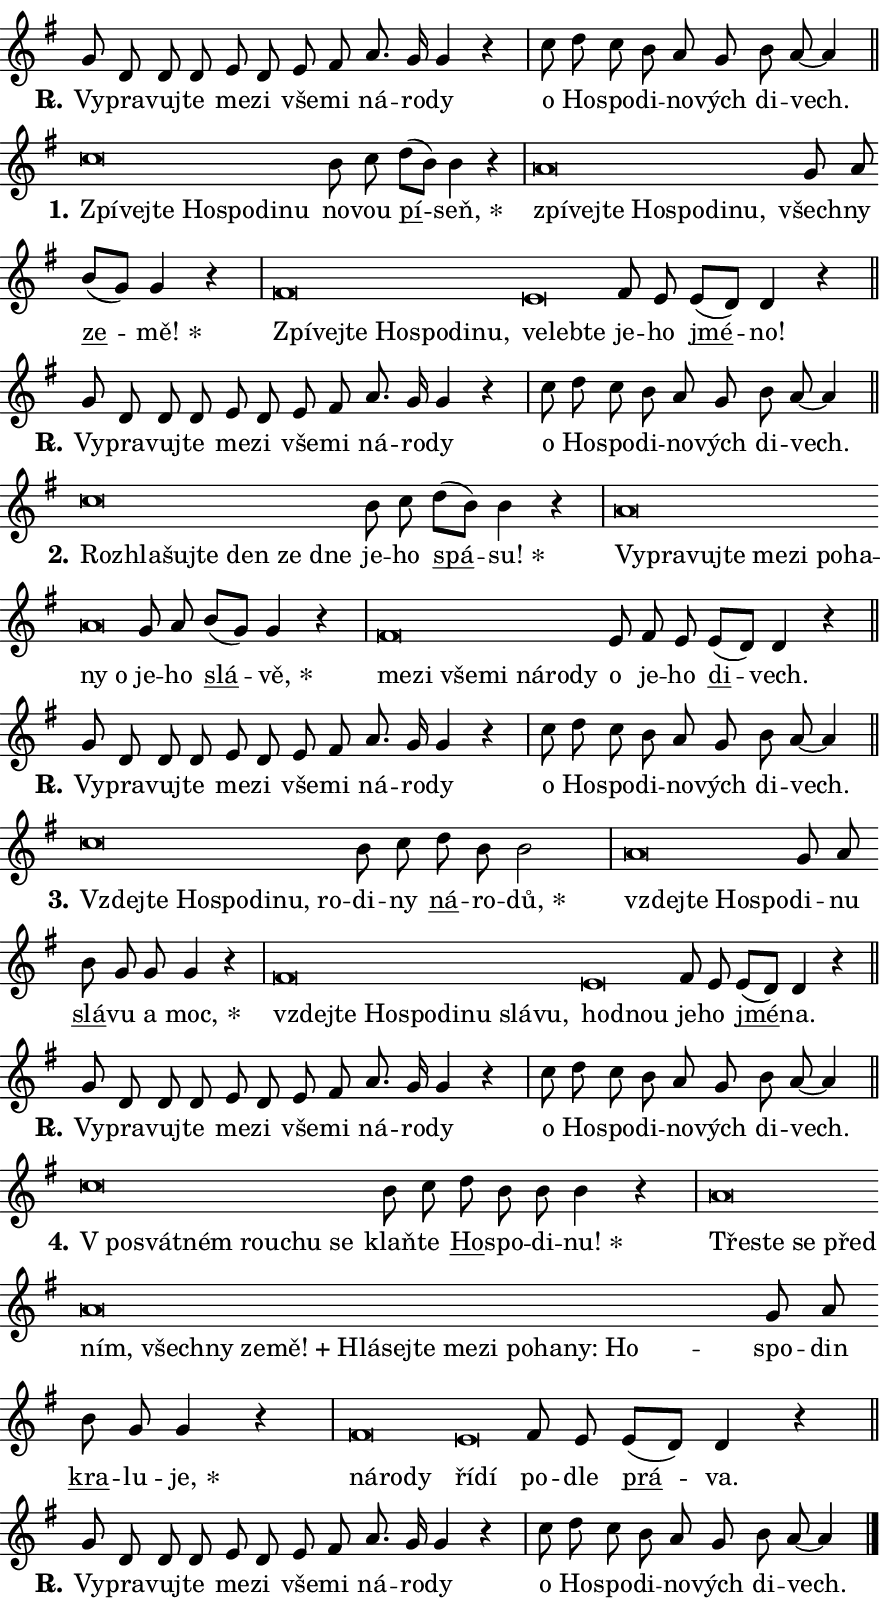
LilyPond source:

\version "2.24.0"
\header { tagline = "" }
\paper {
  indent = 0\cm
  top-margin = 0\cm
  right-margin = 0.13\cm % to fit lyric hyphens
  bottom-margin = 0\cm
  left-margin = 0\cm
  paper-width = 15\cm
  page-breaking = #ly:one-page-breaking
  system-system-spacing.basic-distance = #11
  score-system-spacing.basic-distance = #11
  ragged-last = ##f
}


%% Author: Thomas Morley
%% https://lists.gnu.org/archive/html/lilypond-user/2020-05/msg00002.html
#(define (line-position grob)
"Returns position of @var[grob} in current system:
   @code{'start}, if at first time-step
   @code{'end}, if at last time-step
   @code{'middle} otherwise
"
  (let* ((col (ly:item-get-column grob))
         (ln (ly:grob-object col 'left-neighbor))
         (rn (ly:grob-object col 'right-neighbor))
         (col-to-check-left (if (ly:grob? ln) ln col))
         (col-to-check-right (if (ly:grob? rn) rn col))
         (break-dir-left
           (and
             (ly:grob-property col-to-check-left 'non-musical #f)
             (ly:item-break-dir col-to-check-left)))
         (break-dir-right
           (and
             (ly:grob-property col-to-check-right 'non-musical #f)
             (ly:item-break-dir col-to-check-right))))
        (cond ((eqv? 1 break-dir-left) 'start)
              ((eqv? -1 break-dir-right) 'end)
              (else 'middle))))

#(define (tranparent-at-line-position vctor)
  (lambda (grob)
  "Relying on @code{line-position} select the relevant enry from @var{vctor}.
Used to determine transparency,"
    (case (line-position grob)
      ((end) (not (vector-ref vctor 0)))
      ((middle) (not (vector-ref vctor 1)))
      ((start) (not (vector-ref vctor 2))))))

noteHeadBreakVisibility =
#(define-music-function (break-visibility)(vector?)
"Makes @code{NoteHead}s transparent relying on @var{break-visibility}"
#{
  \override NoteHead.transparent =
    #(tranparent-at-line-position break-visibility)
#})

#(define delete-ledgers-for-transparent-note-heads
  (lambda (grob)
    "Reads whether a @code{NoteHead} is transparent.
If so this @code{NoteHead} is removed from @code{'note-heads} from
@var{grob}, which is supposed to be @code{LedgerLineSpanner}.
As a result ledgers are not printed for this @code{NoteHead}"
    (let* ((nhds-array (ly:grob-object grob 'note-heads))
           (nhds-list
             (if (ly:grob-array? nhds-array)
                 (ly:grob-array->list nhds-array)
                 '()))
           ;; Relies on the transparent-property being done before
           ;; Staff.LedgerLineSpanner.after-line-breaking is executed.
           ;; This is fragile ...
           (to-keep
             (remove
               (lambda (nhd)
                 (ly:grob-property nhd 'transparent #f))
               nhds-list)))
      ;; TODO find a better method to iterate over grob-arrays, similiar
      ;; to filter/remove etc for lists
      ;; For now rebuilt from scratch
      (set! (ly:grob-object grob 'note-heads)  '())
      (for-each
        (lambda (nhd)
          (ly:pointer-group-interface::add-grob grob 'note-heads nhd))
        to-keep))))

squashNotes = {
  \override NoteHead.X-extent = #'(-0.2 . 0.2)
  \override NoteHead.Y-extent = #'(-0.75 . 0)
  \override NoteHead.stencil =
    #(lambda (grob)
       (let ((pos (ly:grob-property grob 'staff-position)))
         (begin
           (if (< pos -7) (display "ERROR: Lower brevis then expected\n") (display ""))
           (if (<= pos -6) ly:text-interface::print ly:note-head::print))))
}
unSquashNotes = {
  \revert NoteHead.X-extent
  \revert NoteHead.Y-extent
  \revert NoteHead.stencil
}

hideNotes = \noteHeadBreakVisibility #begin-of-line-visible
unHideNotes = \noteHeadBreakVisibility #all-visible

% work-around for resetting accidentals
% https://lilypond.org/doc/v2.23/Documentation/notation/displaying-rhythms#unmetered-music
cadenzaMeasure = {
  \cadenzaOff
  \partial 1024 s1024
  \cadenzaOn
}

#(define-markup-command (accent layout props text) (markup?)
  "Underline accented syllable"
  (interpret-markup layout props
    #{\markup \override #'(offset . 4.3) \underline { #text }#}))

responsum = \markup \concat {
  "R" \hspace #-1.05 \path #0.1 #'((moveto 0 0.07) (lineto 0.9 0.8)) \hspace #0.05 "."
}

spaceSize = #0.6828661417322834 % exact space size for TeX Gyre Schola

\layout {
  \context {
    \Staff
    \remove "Time_signature_engraver"
    \override LedgerLineSpanner.after-line-breaking = #delete-ledgers-for-transparent-note-heads
  }
  \context {
    \Lyrics {
      \override LyricSpace.minimum-distance = \spaceSize
      \override LyricText.font-name = #"TeX Gyre Schola"
      \override LyricText.font-size = 1
      \override StanzaNumber.font-name = #"TeX Gyre Schola Bold"
      \override StanzaNumber.font-size = 1
    }
  }
  \context {
    \Score 
    \override NoteHead.text =
      #(lambda (grob) 
        (let ((pos (ly:grob-property grob 'staff-position)))
          #{\markup {
            \combine
              \halign #-0.55 \raise #(if (= pos -6) 0 0.5) \override #'(thickness . 2) \draw-line #'(3.2 . 0)
              \musicglyph "noteheads.sM1"
          }#}))
  }
}

% magnetic-lyrics.ily
%
%   written by
%     Jean Abou Samra <jean@abou-samra.fr>
%     Werner Lemberg <wl@gnu.org>
%
%   adapted by
%     Jiri Hon <jiri.hon@gmail.com>
%
% Version 2022-Apr-15

% https://www.mail-archive.com/lilypond-user@gnu.org/msg149350.html

#(define (Left_hyphen_pointer_engraver context)
   "Collect syllable-hyphen-syllable occurrences in lyrics and store
them in properties.  This engraver only looks to the left.  For
example, if the lyrics input is @code{foo -- bar}, it does the
following.

@itemize @bullet
@item
Set the @code{text} property of the @code{LyricHyphen} grob between
@q{foo} and @q{bar} to @code{foo}.

@item
Set the @code{left-hyphen} property of the @code{LyricText} grob with
text @q{foo} to the @code{LyricHyphen} grob between @q{foo} and
@q{bar}.
@end itemize

Use this auxiliary engraver in combination with the
@code{lyric-@/text::@/apply-@/magnetic-@/offset!} hook."
   (let ((hyphen #f)
         (text #f))
     (make-engraver
      (acknowledgers
       ((lyric-syllable-interface engraver grob source-engraver)
        (set! text grob)))
      (end-acknowledgers
       ((lyric-hyphen-interface engraver grob source-engraver)
        ;(when (not (grob::has-interface grob 'lyric-space-interface))
          (set! hyphen grob)));)
      ((stop-translation-timestep engraver)
       (when (and text hyphen)
         (ly:grob-set-object! text 'left-hyphen hyphen))
       (set! text #f)
       (set! hyphen #f)))))

#(define (lyric-text::apply-magnetic-offset! grob)
   "If the space between two syllables is less than the value in
property @code{LyricText@/.details@/.squash-threshold}, move the right
syllable to the left so that it gets concatenated with the left
syllable.

Use this function as a hook for
@code{LyricText@/.after-@/line-@/breaking} if the
@code{Left_@/hyphen_@/pointer_@/engraver} is active."
   (let ((hyphen (ly:grob-object grob 'left-hyphen #f)))
     (when hyphen
       (let ((left-text (ly:spanner-bound hyphen LEFT)))
         (when (grob::has-interface left-text 'lyric-syllable-interface)
           (let* ((common (ly:grob-common-refpoint grob left-text X))
                  (this-x-ext (ly:grob-extent grob common X))
                  (left-x-ext
                   (begin
                     ;; Trigger magnetism for left-text.
                     (ly:grob-property left-text 'after-line-breaking)
                     (ly:grob-extent left-text common X)))
                  ;; `delta` is the gap width between two syllables.
                  (delta (- (interval-start this-x-ext)
                            (interval-end left-x-ext)))
                  (details (ly:grob-property grob 'details))
                  (threshold (assoc-get 'squash-threshold details 0.2)))
             (when (< delta threshold)
               (let* (;; We have to manipulate the input text so that
                      ;; ligatures crossing syllable boundaries are not
                      ;; disabled.  For languages based on the Latin
                      ;; script this is essentially a beautification.
                      ;; However, for non-Western scripts it can be a
                      ;; necessity.
                      (lt (ly:grob-property left-text 'text))
                      (rt (ly:grob-property grob 'text))
                      (is-space (grob::has-interface hyphen 'lyric-space-interface))
                      (space (if is-space " " ""))
                      (extra-delta (if is-space spaceSize 0))
                      ;; Append new syllable.
                      (ltrt-space (if (and (string? lt) (string? rt))
                                (string-append lt space rt)
                                (make-concat-markup (list lt space rt))))
                      ;; Right-align `ltrt` to the right side.
                      (ltrt-space-markup (grob-interpret-markup
                               grob
                               (make-translate-markup
                                (cons (interval-length this-x-ext) 0)
                                (make-right-align-markup ltrt-space)))))
                 (begin
                   ;; Don't print `left-text`.
                   (ly:grob-set-property! left-text 'stencil #f)
                   ;; Set text and stencil (which holds all collected
                   ;; syllables so far) and shift it to the left.
                   (ly:grob-set-property! grob 'text ltrt-space)
                   (ly:grob-set-property! grob 'stencil ltrt-space-markup)
                   (ly:grob-translate-axis! grob (- (- delta extra-delta)) X))))))))))


#(define (lyric-hyphen::displace-bounds-first grob)
   ;; Make very sure this callback isn't triggered too early.
   (let ((left (ly:spanner-bound grob LEFT))
         (right (ly:spanner-bound grob RIGHT)))
     (ly:grob-property left 'after-line-breaking)
     (ly:grob-property right 'after-line-breaking)
     (ly:lyric-hyphen::print grob)))

squashThreshold = #0.4

\layout {
  \context {
    \Lyrics
    \consists #Left_hyphen_pointer_engraver
    \override LyricText.after-line-breaking =
      #lyric-text::apply-magnetic-offset!
    \override LyricHyphen.stencil = #lyric-hyphen::displace-bounds-first
    \override LyricText.details.squash-threshold = \squashThreshold
    \override LyricHyphen.minimum-distance = 0
    \override LyricHyphen.minimum-length = \squashThreshold
  }
}

squashText = \override LyricText.details.squash-threshold = 9999
unSquashText = \override LyricText.details.squash-threshold = \squashThreshold

leftText = \override LyricText.self-alignment-X = #LEFT
unLeftText = \revert LyricText.self-alignment-X

starOffset = #(lambda (grob) 
                (let ((x_offset (ly:self-alignment-interface::aligned-on-x-parent grob)))
                  (if (= x_offset 0) 0 (+ x_offset 1.2))))

star = #(define-music-function (syllable)(string?)
"Append star separator at the end of a syllable"
#{
  \once \override LyricText.X-offset = #starOffset
  \lyricmode { \markup {
    #syllable
    \override #'((font-name . "TeX Gyre Schola Bold")) \hspace #0.2 \lower #0.65 \larger "*"
  } }
#})

starAccent = #(define-music-function (syllable)(string?)
"Append star separator at the end of a syllable and make accent"
#{
  \once \override LyricText.X-offset = #starOffset
  \lyricmode { \markup {
    \accent #syllable
    \override #'((font-name . "TeX Gyre Schola Bold")) \hspace #0.2 \lower #0.65 \larger "*"
  } }
#})

breath = #(define-music-function (syllable)(string?)
"Append breathing indicator at the end of a syllable"
#{
  \lyricmode { \markup { #syllable "+" } }
#})

optionalBreath = #(define-music-function (syllable)(string?)
"Append optional breathing indicator at the end of a syllable"
#{
  \lyricmode { \markup { #syllable "(+)" } }
#})


\score {
    <<
        \new Voice = "melody" { \cadenzaOn \key g \major \relative { g'8 d d d e d e fis \bar "" a8. g16 g4 r \cadenzaMeasure \bar "|" c8 d c b \bar "" a g b a~ a4 \cadenzaMeasure \bar "||" \break } }
        \new Lyrics \lyricsto "melody" { \lyricmode { \set stanza = \responsum
Vy -- pra -- vuj -- te me -- zi vše -- mi ná -- ro -- dy o Ho -- spo -- di -- no -- vých di -- vech. } }
    >>
    \layout {}
}

\score {
    <<
        \new Voice = "melody" { \cadenzaOn \key g \major \relative { \squashNotes c''\breve*1/16 \hideNotes \breve*1/16 \bar "" \breve*1/16 \bar "" \breve*1/16 \bar "" \breve*1/16 \bar "" \breve*1/16 \breve*1/16 \bar "" \unHideNotes \unSquashNotes b8 c \bar "" d[( b)] b4 r \cadenzaMeasure \bar "|" \squashNotes a\breve*1/16 \hideNotes \breve*1/16 \bar "" \breve*1/16 \bar "" \breve*1/16 \bar "" \breve*1/16 \bar "" \breve*1/16 \breve*1/16 \bar "" \unHideNotes \unSquashNotes g8 a \bar "" b[( g)] g4 r \cadenzaMeasure \bar "|" \squashNotes fis\breve*1/16 \hideNotes \breve*1/16 \bar "" \breve*1/16 \bar "" \breve*1/16 \bar "" \breve*1/16 \bar "" \breve*1/16 \breve*1/16 \bar "" \unHideNotes \unSquashNotes \squashNotes e\breve*1/16 \hideNotes \breve*1/16 \breve*1/16 \bar "" \unHideNotes \unSquashNotes fis8 e \bar "" e[( d)] d4 r \cadenzaMeasure \bar "||" \break } }
        \new Lyrics \lyricsto "melody" { \lyricmode { \set stanza = "1."
\leftText Zpí -- \squashText vej -- te Ho -- spo -- di -- nu \unLeftText \unSquashText no -- vou \markup \accent pí -- \star seň, \leftText zpí -- \squashText vej -- te Ho -- spo -- di -- nu, \unLeftText \unSquashText všech -- ny \markup \accent ze -- \star mě! \leftText Zpí -- \squashText vej -- te Ho -- spo -- di -- nu, \unSquashText ve -- \squashText leb -- te \unLeftText \unSquashText je -- ho \markup \accent jmé -- no! } }
    >>
    \layout {}
}

\score {
    <<
        \new Voice = "melody" { \cadenzaOn \key g \major \relative { g'8 d d d e d e fis \bar "" a8. g16 g4 r \cadenzaMeasure \bar "|" c8 d c b \bar "" a g b a~ a4 \cadenzaMeasure \bar "||" \break } }
        \new Lyrics \lyricsto "melody" { \lyricmode { \set stanza = \responsum
Vy -- pra -- vuj -- te me -- zi vše -- mi ná -- ro -- dy o Ho -- spo -- di -- no -- vých di -- vech. } }
    >>
    \layout {}
}

\score {
    <<
        \new Voice = "melody" { \cadenzaOn \key g \major \relative { \squashNotes c''\breve*1/16 \hideNotes \breve*1/16 \bar "" \breve*1/16 \bar "" \breve*1/16 \bar "" \breve*1/16 \bar "" \breve*1/16 \breve*1/16 \bar "" \unHideNotes \unSquashNotes b8 c \bar "" d[( b)] b4 r \cadenzaMeasure \bar "|" \squashNotes a\breve*1/16 \hideNotes \breve*1/16 \bar "" \breve*1/16 \bar "" \breve*1/16 \bar "" \breve*1/16 \bar "" \breve*1/16 \bar "" \breve*1/16 \bar "" \breve*1/16 \bar "" \breve*1/16 \breve*1/16 \bar "" \unHideNotes \unSquashNotes g8 a \bar "" b[( g)] g4 r \cadenzaMeasure \bar "|" \squashNotes fis\breve*1/16 \hideNotes \breve*1/16 \bar "" \breve*1/16 \bar "" \breve*1/16 \bar "" \breve*1/16 \bar "" \breve*1/16 \breve*1/16 \bar "" \unHideNotes \unSquashNotes e8 fis8 e \bar "" e[( d)] d4 r \cadenzaMeasure \bar "||" \break } }
        \new Lyrics \lyricsto "melody" { \lyricmode { \set stanza = "2."
\leftText Roz -- \squashText hla -- šuj -- te den ze dne \unLeftText \unSquashText je -- ho \markup \accent spá -- \star su! \leftText Vy -- \squashText pra -- vuj -- te me -- zi po -- ha -- ny o \unLeftText \unSquashText je -- ho \markup \accent slá -- \star vě, \leftText me -- \squashText zi vše -- mi ná -- ro -- dy \unLeftText \unSquashText o je -- ho \markup \accent di -- vech. } }
    >>
    \layout {}
}

\score {
    <<
        \new Voice = "melody" { \cadenzaOn \key g \major \relative { g'8 d d d e d e fis \bar "" a8. g16 g4 r \cadenzaMeasure \bar "|" c8 d c b \bar "" a g b a~ a4 \cadenzaMeasure \bar "||" \break } }
        \new Lyrics \lyricsto "melody" { \lyricmode { \set stanza = \responsum
Vy -- pra -- vuj -- te me -- zi vše -- mi ná -- ro -- dy o Ho -- spo -- di -- no -- vých di -- vech. } }
    >>
    \layout {}
}

\score {
    <<
        \new Voice = "melody" { \cadenzaOn \key g \major \relative { \squashNotes c''\breve*1/16 \hideNotes \breve*1/16 \bar "" \breve*1/16 \bar "" \breve*1/16 \bar "" \breve*1/16 \bar "" \breve*1/16 \breve*1/16 \bar "" \unHideNotes \unSquashNotes b8 c \bar "" d b b2 \cadenzaMeasure \bar "|" \squashNotes a\breve*1/16 \hideNotes \breve*1/16 \bar "" \breve*1/16 \breve*1/16 \bar "" \unHideNotes \unSquashNotes g8 a \bar "" b g g g4 r \cadenzaMeasure \bar "|" \squashNotes fis\breve*1/16 \hideNotes \breve*1/16 \bar "" \breve*1/16 \bar "" \breve*1/16 \bar "" \breve*1/16 \bar "" \breve*1/16 \bar "" \breve*1/16 \breve*1/16 \bar "" \unHideNotes \unSquashNotes \squashNotes e\breve*1/16 \hideNotes \breve*1/16 \bar "" \unHideNotes \unSquashNotes fis8 e \bar "" e[( d)] d4 r \cadenzaMeasure \bar "||" \break } }
        \new Lyrics \lyricsto "melody" { \lyricmode { \set stanza = "3."
\leftText Vzdej -- \squashText te Ho -- spo -- di -- nu, ro -- \unLeftText \unSquashText di -- ny \markup \accent ná -- ro -- \star dů, \leftText vzdej -- \squashText te Ho -- spo -- \unLeftText \unSquashText di -- nu \markup \accent slá -- vu a \star moc, \leftText vzdej -- \squashText te Ho -- spo -- di -- nu slá -- vu, \unSquashText hod -- \squashText nou \unLeftText \unSquashText je -- ho \markup \accent jmé -- na. } }
    >>
    \layout {}
}

\score {
    <<
        \new Voice = "melody" { \cadenzaOn \key g \major \relative { g'8 d d d e d e fis \bar "" a8. g16 g4 r \cadenzaMeasure \bar "|" c8 d c b \bar "" a g b a~ a4 \cadenzaMeasure \bar "||" \break } }
        \new Lyrics \lyricsto "melody" { \lyricmode { \set stanza = \responsum
Vy -- pra -- vuj -- te me -- zi vše -- mi ná -- ro -- dy o Ho -- spo -- di -- no -- vých di -- vech. } }
    >>
    \layout {}
}

\score {
    <<
        \new Voice = "melody" { \cadenzaOn \key g \major \relative { \squashNotes c''\breve*1/16 \hideNotes \breve*1/16 \bar "" \breve*1/16 \bar "" \breve*1/16 \bar "" \breve*1/16 \breve*1/16 \bar "" \unHideNotes \unSquashNotes b8 c \bar "" d b b b4 r \cadenzaMeasure \bar "|" \squashNotes a\breve*1/16 \hideNotes \breve*1/16 \bar "" \breve*1/16 \bar "" \breve*1/16 \bar "" \breve*1/16 \bar "" \breve*1/16 \bar "" \breve*1/16 \bar "" \breve*1/16 \bar "" \breve*1/16 \bar "" \breve*1/16 \bar "" \breve*1/16 \bar "" \breve*1/16 \bar "" \breve*1/16 \bar "" \breve*1/16 \bar "" \breve*1/16 \bar "" \breve*1/16 \bar "" \breve*1/16 \breve*1/16 \bar "" \unHideNotes \unSquashNotes g8 a \bar "" b g g4 r \cadenzaMeasure \bar "|" \squashNotes fis\breve*1/16 \hideNotes \breve*1/16 \breve*1/16 \bar "" \unHideNotes \unSquashNotes \squashNotes e\breve*1/16 \hideNotes \breve*1/16 \bar "" \unHideNotes \unSquashNotes fis8 e \bar "" e[( d)] d4 r \cadenzaMeasure \bar "||" \break } }
        \new Lyrics \lyricsto "melody" { \lyricmode { \set stanza = "4."
\leftText "V po" -- \squashText svát -- ném rou -- chu se \unLeftText \unSquashText klaň -- te \markup \accent Ho -- spo -- di -- \star nu! \leftText Tře -- \squashText ste se před ním, všech -- ny ze -- \breath "mě!" Hlá -- sej -- te me -- zi po -- ha -- ny: Ho -- \unLeftText \unSquashText spo -- din \markup \accent kra -- lu -- \star je, \leftText ná -- \squashText ro -- dy \unSquashText ří -- \squashText dí \unLeftText \unSquashText po -- dle \markup \accent prá -- va. } }
    >>
    \layout {}
}

\score {
    <<
        \new Voice = "melody" { \cadenzaOn \key g \major \relative { g'8 d d d e d e fis \bar "" a8. g16 g4 r \cadenzaMeasure \bar "|" c8 d c b \bar "" a g b a~ a4 \cadenzaMeasure \bar "||" \break } \bar "|." }
        \new Lyrics \lyricsto "melody" { \lyricmode { \set stanza = \responsum
Vy -- pra -- vuj -- te me -- zi vše -- mi ná -- ro -- dy o Ho -- spo -- di -- no -- vých di -- vech. } }
    >>
    \layout {}
}
